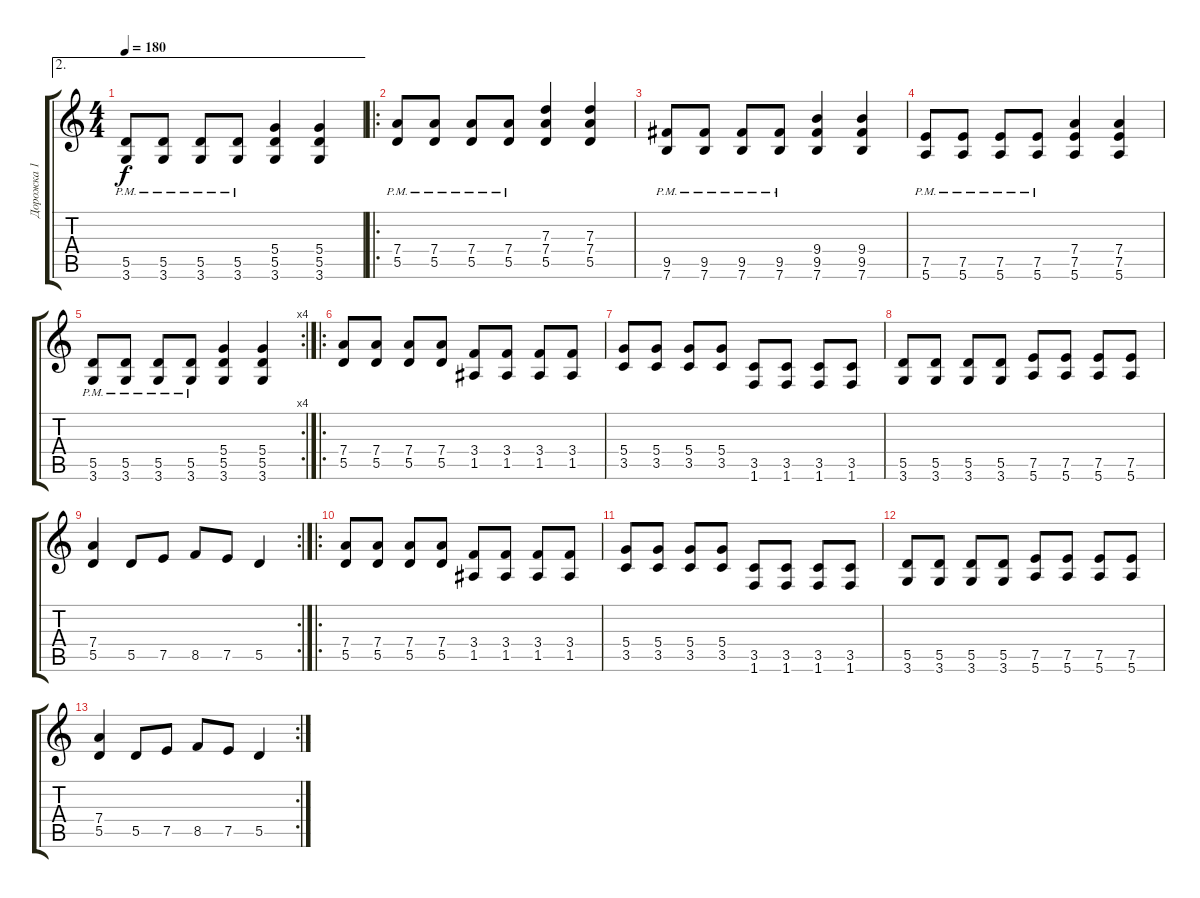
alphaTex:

\track ("Дорожка 1" "Дорожка 1") {instrument distortionguitar}
\staff {score tabs}
\tuning (E4 B3 G3 D3 A2 E2) {hide}
\ae 2
\ts (4 4)
\tempo 180
\clef g2
\ks c
(5.5{pm} 3.6{pm}).8{dy f} (5.5{pm} 3.6{pm}).8 (5.5{pm} 3.6{pm}).8 (5.5{pm} 3.6{pm}).8 (5.4 5.5 3.6).4 (5.4 5.5 3.6).4 |
\ro
(7.4{pm} 5.5{pm}).8 (7.4{pm} 5.5{pm}).8 (7.4{pm} 5.5{pm}).8 (7.4{pm} 5.5{pm}).8 (7.3 7.4 5.5).4 (7.3 7.4 5.5).4 |
(9.5{pm} 7.6{pm}).8 (9.5{pm} 7.6{pm}).8 (9.5{pm} 7.6{pm}).8 (9.5{pm} 7.6{pm}).8 (9.4 9.5 7.6).4 (9.4 9.5 7.6).4 |
(7.5{pm} 5.6{pm}).8 (7.5{pm} 5.6{pm}).8 (7.5{pm} 5.6{pm}).8 (7.5{pm} 5.6{pm}).8 (7.4 7.5 5.6).4 (7.4 7.5 5.6).4 |
\rc 4
(5.5{pm} 3.6{pm}).8 (5.5{pm} 3.6{pm}).8 (5.5{pm} 3.6{pm}).8 (5.5{pm} 3.6{pm}).8 (5.4 5.5 3.6).4 (5.4 5.5 3.6).4 |
\ro
(7.4 5.5).8 (7.4 5.5).8 (7.4 5.5).8 (7.4 5.5).8 (3.4 1.5).8 (3.4 1.5).8 (3.4 1.5).8 (3.4 1.5).8 |
(5.4 3.5).8 (5.4 3.5).8 (5.4 3.5).8 (5.4 3.5).8 (3.5 1.6).8 (3.5 1.6).8 (3.5 1.6).8 (3.5 1.6).8 |
(5.5 3.6).8 (5.5 3.6).8 (5.5 3.6).8 (5.5 3.6).8 (7.5 5.6).8 (7.5 5.6).8 (7.5 5.6).8 (7.5 5.6).8 |
\rc 2
(7.4 5.5).4 5.5.8 7.5.8 8.5.8 7.5.8 5.5.4 |
\ro
(7.4 5.5).8 (7.4 5.5).8 (7.4 5.5).8 (7.4 5.5).8 (3.4 1.5).8 (3.4 1.5).8 (3.4 1.5).8 (3.4 1.5).8 |
(5.4 3.5).8 (5.4 3.5).8 (5.4 3.5).8 (5.4 3.5).8 (3.5 1.6).8 (3.5 1.6).8 (3.5 1.6).8 (3.5 1.6).8 |
(5.5 3.6).8 (5.5 3.6).8 (5.5 3.6).8 (5.5 3.6).8 (7.5 5.6).8 (7.5 5.6).8 (7.5 5.6).8 (7.5 5.6).8 |
\rc 2
(7.4 5.5).4 5.5.8 7.5.8 8.5.8 7.5.8 5.5.4
